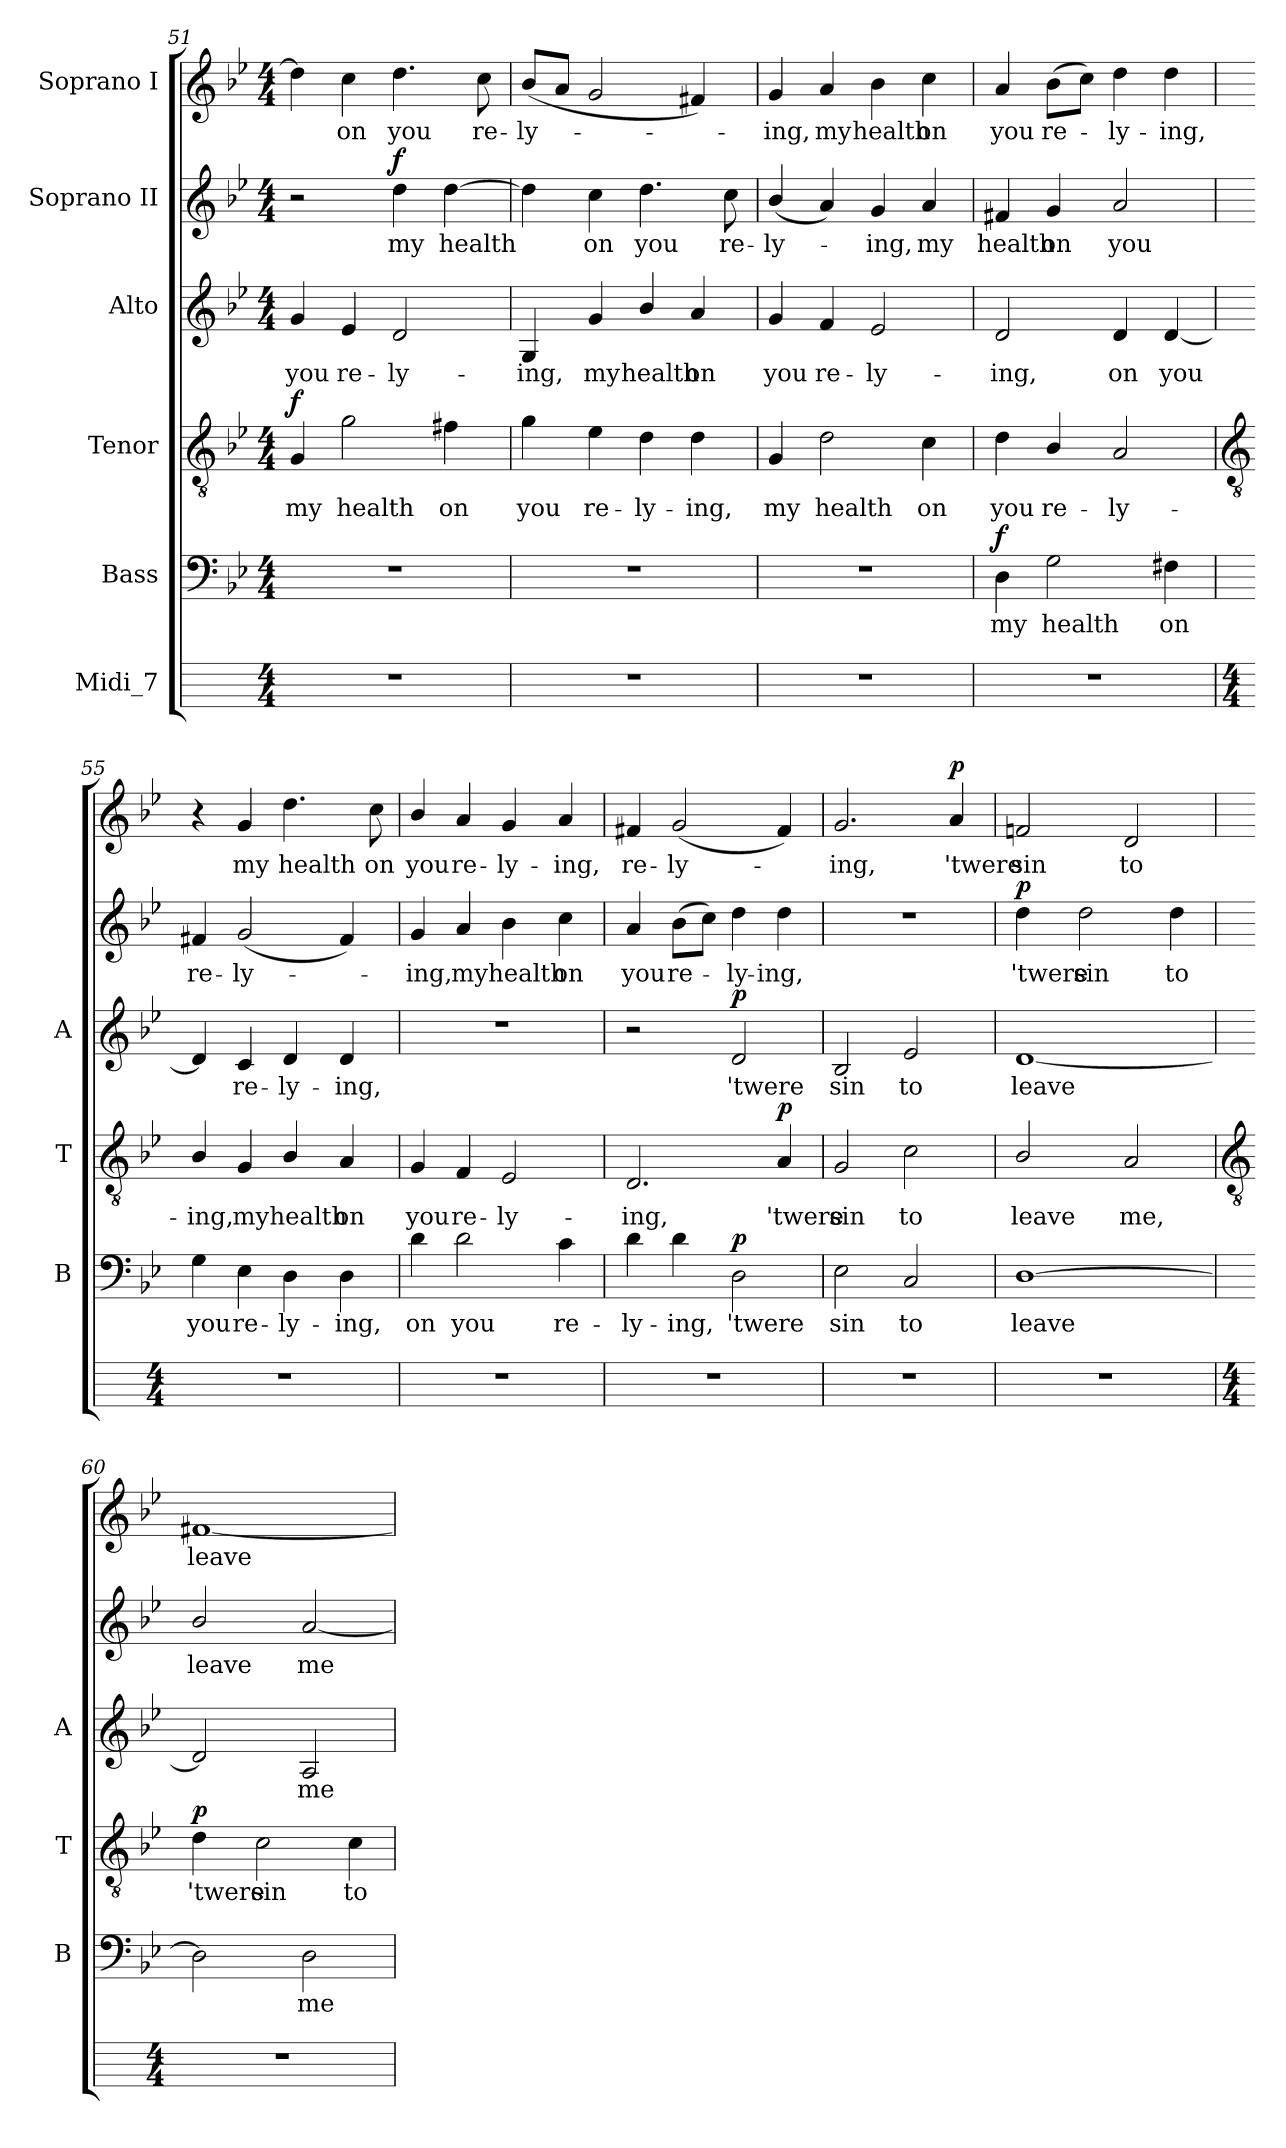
**kern	**kern	**text	**dynam	**kern	**text	**dynam	**kern	**text	**dynam	**kern	**text	**dynam	**kern	**text	**dynam
*part6	*part5	*part5	*part5	*part4	*part4	*part4	*part3	*part3	*part3	*part2	*part2	*part2	*part1	*part1	*part1
*staff6	*staff5	*staff5	*staff5	*staff4	*staff4	*staff4	*staff3	*staff3	*staff3	*staff2	*staff2	*staff2	*staff1	*staff1	*staff1
*I"Midi_7	*I"Bass	*	*	*I"Tenor	*	*	*I"Alto	*	*	*I"Soprano II	*	*	*I"Soprano I	*	*
*	*I'B	*	*	*I'T	*	*	*I'A	*	*	*	*	*	*	*	*
*	*clefF4	*	*	*clefGv2	*	*	*clefG2	*	*	*clefG2	*	*	*clefG2	*	*
*	*k[b-e-]	*	*	*k[b-e-]	*	*	*k[b-e-]	*	*	*k[b-e-]	*	*	*k[b-e-]	*	*
*	*B-:	*	*	*B-:	*	*	*B-:	*	*	*B-:	*	*	*B-:	*	*
*M4/4	*M4/4	*	*	*M4/4	*	*	*M4/4	*	*	*M4/4	*	*	*M4/4	*	*
=51	=51	=51	=51	=51	=51	=51	=51	=51	=51	=51	=51	=51	=51	=51	=51
!	!	!	!	!	!LO:LY:b	!LO:DY:b	!	!LO:LY:b	!	!	!	!	!	!	!
1r	1r	.	.	4G	my	f	4g	you	.	2r	.	.	4dd]	.	.
!	!	!	!	!	!LO:LY:b	!	!	!LO:LY:b	!	!	!	!	!	!LO:LY:b	!
.	.	.	.	2g	health	.	4e-	re-	.	.	.	.	4cc	on	.
!	!	!	!	!	!	!	!	!LO:LY:b	!	!	!LO:LY:b	!LO:DY:b	!	!LO:LY:b	!
.	.	.	.	.	.	.	2d	-ly-	.	4dd	my	f	4.dd	you	.
!	!	!	!	!	!LO:LY:b	!	!	!	!	!	!LO:LY:b	!	!	!	!
.	.	.	.	4f#X	on	.	.	.	.	[4dd	health	.	.	.	.
!	!	!	!	!	!	!	!	!	!	!	!	!	!	!LO:LY:b	!
.	.	.	.	.	.	.	.	.	.	.	.	.	8cc	re-	.
=52	=52	=52	=52	=52	=52	=52	=52	=52	=52	=52	=52	=52	=52	=52	=52
!	!	!	!	!	!LO:LY:b	!	!	!LO:LY:b	!	!	!	!	!	!LO:LY:b	!
1r	1r	.	.	4g	you	.	4G	-ing,	.	4dd]	.	.	(<8b-L	-ly-	.
.	.	.	.	.	.	.	.	.	.	.	.	.	8aJ	.	.
!	!	!	!	!	!LO:LY:b	!	!	!LO:LY:b	!	!	!LO:LY:b	!	!	!	!
.	.	.	.	4e-	re-	.	4g	my	.	4cc	on	.	2g	.	.
!	!	!	!	!	!LO:LY:b	!	!	!LO:LY:b	!	!	!LO:LY:b	!	!	!	!
.	.	.	.	4d	-ly-	.	4b-/	health	.	4.dd	you	.	.	.	.
!	!	!	!	!	!LO:LY:b	!	!	!LO:LY:b	!	!	!	!	!	!	!
.	.	.	.	4d	-ing,	.	4a	on	.	.	.	.	4f#X)	.	.
!	!	!	!	!	!	!	!	!	!	!	!LO:LY:b	!	!	!	!
.	.	.	.	.	.	.	.	.	.	8cc	re-	.	.	.	.
=53	=53	=53	=53	=53	=53	=53	=53	=53	=53	=53	=53	=53	=53	=53	=53
!	!	!	!	!	!LO:LY:b	!	!	!LO:LY:b	!	!	!LO:LY:b	!	!	!LO:LY:b	!
1r	1r	.	.	4G	my	.	4g	you	.	(<4b-/	-ly-	.	4g	ing,	.
!	!	!	!	!	!LO:LY:b	!	!	!LO:LY:b	!	!	!	!	!	!LO:LY:b	!
.	.	.	.	2d	health	.	4f	re-	.	4a)	.	.	4a	my	.
!	!	!	!	!	!	!	!	!LO:LY:b	!	!	!LO:LY:b	!	!	!LO:LY:b	!
.	.	.	.	.	.	.	2e-	-ly-	.	4g	ing,	.	4b-	health	.
!	!	!	!	!	!LO:LY:b	!	!	!	!	!	!LO:LY:b	!	!	!LO:LY:b	!
.	.	.	.	4c	on	.	.	.	.	4a	my	.	4cc	on	.
=54	=54	=54	=54	=54	=54	=54	=54	=54	=54	=54	=54	=54	=54	=54	=54
!	!	!LO:LY:b	!LO:DY:b	!	!LO:LY:b	!	!	!LO:LY:b	!	!	!LO:LY:b	!	!	!LO:LY:b	!
1r	4D	my	f	4d	you	.	2d	-ing,	.	4f#X	health	.	4a	you	.
!	!	!LO:LY:b	!	!	!LO:LY:b	!	!	!	!	!	!LO:LY:b	!	!	!LO:LY:b	!
.	2G	health	.	4B-/	re-	.	.	.	.	4g	on	.	(>8b-L	re-	.
.	.	.	.	.	.	.	.	.	.	.	.	.	8ccJ)	.	.
!	!	!	!	!	!LO:LY:b	!	!	!LO:LY:b	!	!	!LO:LY:b	!	!	!LO:LY:b	!
.	.	.	.	2A	-ly-	.	4d	on	.	2a	you	.	4dd	ly-	.
!	!	!LO:LY:b	!	!	!	!	!	!LO:LY:b	!	!	!	!	!	!LO:LY:b	!
.	4F#X	on	.	.	.	.	[4d	you	.	.	.	.	4dd	-ing,	.
!!LO:LB:g=z
=55	=55	=55	=55	=55	=55	=55	=55	=55	=55	=55	=55	=55	=55	=55	=55
*	*	*	*	*clefGv2	*	*	*	*	*	*	*	*	*	*	*
*M4/4	*	*	*	*	*	*	*	*	*	*	*	*	*	*	*
!	!	!LO:LY:b	!	!	!LO:LY:b	!	!	!	!	!	!LO:LY:b	!	!	!	!
1r	4G	you	.	4B-/	-ing,	.	4d]	.	.	4f#X	re-	.	4r	.	.
!	!	!LO:LY:b	!	!	!LO:LY:b	!	!	!LO:LY:b	!	!	!LO:LY:b	!	!	!LO:LY:b	!
.	4E-	re-	.	4G	my	.	4c	re-	.	(<2g	-ly-	.	4g	my	.
!	!	!LO:LY:b	!	!	!LO:LY:b	!	!	!LO:LY:b	!	!	!	!	!	!LO:LY:b	!
.	4D	-ly-	.	4B-/	health	.	4d	-ly-	.	.	.	.	4.dd	health	.
!	!	!LO:LY:b	!	!	!LO:LY:b	!	!	!LO:LY:b	!	!	!	!	!	!	!
.	4D	-ing,	.	4A/	on	.	4d	-ing,	.	4f#)	.	.	.	.	.
!	!	!	!	!	!	!	!	!	!	!	!	!	!	!LO:LY:b	!
.	.	.	.	.	.	.	.	.	.	.	.	.	8cc	on	.
=56	=56	=56	=56	=56	=56	=56	=56	=56	=56	=56	=56	=56	=56	=56	=56
!	!	!LO:LY:b	!	!	!LO:LY:b	!	!	!	!	!	!LO:LY:b	!	!	!LO:LY:b	!
1r	4d	on	.	4G	you	.	1r	.	.	4g	ing,	.	4b-/	you	.
!	!	!LO:LY:b	!	!	!LO:LY:b	!	!	!	!	!	!LO:LY:b	!	!	!LO:LY:b	!
.	2d	you	.	4F	re-	.	.	.	.	4a	my	.	4a	re-	.
!	!	!	!	!	!LO:LY:b	!	!	!	!	!	!LO:LY:b	!	!	!LO:LY:b	!
.	.	.	.	2E-	-ly-	.	.	.	.	4b-	health	.	4g	-ly-	.
!	!	!LO:LY:b	!	!	!	!	!	!	!	!	!LO:LY:b	!	!	!LO:LY:b	!
.	4c	re-	.	.	.	.	.	.	.	4cc	on	.	4a	-ing,	.
=57	=57	=57	=57	=57	=57	=57	=57	=57	=57	=57	=57	=57	=57	=57	=57
!	!	!LO:LY:b	!	!	!LO:LY:b	!	!	!	!	!	!LO:LY:b	!	!	!LO:LY:b	!
1r	4d	-ly-	.	2.D	-ing,	.	2r	.	.	4a	you	.	4f#X	re-	.
!	!	!LO:LY:b	!	!	!	!	!	!	!	!	!LO:LY:b	!	!	!LO:LY:b	!
.	4d	-ing,	.	.	.	.	.	.	.	(>8b-L	re-	.	(<2g	-ly-	.
.	.	.	.	.	.	.	.	.	.	8ccJ)	.	.	.	.	.
!	!	!LO:LY:b	!LO:DY:b	!	!	!	!	!LO:LY:b	!LO:DY:b	!	!LO:LY:b	!	!	!	!
.	2D	'twere	p	.	.	.	2d	'twere	p	4dd	ly-	.	.	.	.
!	!	!	!	!	!LO:LY:b	!LO:DY:b	!	!	!	!	!LO:LY:b	!	!	!	!
.	.	.	.	4A/	'twere	p	.	.	.	4dd	-ing,	.	4f#)	.	.
=58	=58	=58	=58	=58	=58	=58	=58	=58	=58	=58	=58	=58	=58	=58	=58
!	!	!LO:LY:b	!	!	!LO:LY:b	!	!	!LO:LY:b	!	!	!	!	!	!LO:LY:b	!
1r	2E-	sin	.	2G	sin	.	2B-	sin	.	1r	.	.	2.g	ing,	.
!	!	!LO:LY:b	!	!	!LO:LY:b	!	!	!LO:LY:b	!	!	!	!	!	!	!
.	2C	to	.	2c	to	.	2e-	to	.	.	.	.	.	.	.
!	!	!	!	!	!	!	!	!	!	!	!	!	!	!LO:LY:b	!LO:DY:b
.	.	.	.	.	.	.	.	.	.	.	.	.	4a	'twere	p
=59	=59	=59	=59	=59	=59	=59	=59	=59	=59	=59	=59	=59	=59	=59	=59
!	!	!LO:LY:b	!	!	!LO:LY:b	!	!	!LO:LY:b	!	!	!LO:LY:b	!LO:DY:b	!	!LO:LY:b	!
1r	[1D	leave	.	2B-/	leave	.	[1d	leave	.	4dd	'twere	p	2fn	sin	.
!	!	!	!	!	!	!	!	!	!	!	!LO:LY:b	!	!	!	!
.	.	.	.	.	.	.	.	.	.	2dd	sin	.	.	.	.
!	!	!	!	!	!LO:LY:b	!	!	!	!	!	!	!	!	!LO:LY:b	!
.	.	.	.	2A	me,	.	.	.	.	.	.	.	2d	to	.
!	!	!	!	!	!	!	!	!	!	!	!LO:LY:b	!	!	!	!
.	.	.	.	.	.	.	.	.	.	4dd	to	.	.	.	.
!!LO:LB:g=z
=60	=60	=60	=60	=60	=60	=60	=60	=60	=60	=60	=60	=60	=60	=60	=60
*	*	*	*	*clefGv2	*	*	*	*	*	*	*	*	*	*	*
*M4/4	*	*	*	*	*	*	*	*	*	*	*	*	*	*	*
!	!	!	!	!	!LO:LY:b	!LO:DY:b	!	!	!	!	!LO:LY:b	!	!	!LO:LY:b	!
1r	2D]	.	.	4d	'twere	p	2d]	.	.	2b-/	leave	.	[1f#X	leave	.
!	!	!	!	!	!LO:LY:b	!	!	!	!	!	!	!	!	!	!
.	.	.	.	2c	sin	.	.	.	.	.	.	.	.	.	.
!	!	!LO:LY:b	!	!	!	!	!	!LO:LY:b	!	!	!LO:LY:b	!	!	!	!
.	2D	me	.	.	.	.	2A	me	.	[2a	me	.	.	.	.
!	!	!	!	!	!LO:LY:b	!	!	!	!	!	!	!	!	!	!
.	.	.	.	4c	to	.	.	.	.	.	.	.	.	.	.
=	=	=	=	=	=	=	=	=	=	=	=	=	=	=	=
*-	*-	*-	*-	*-	*-	*-	*-	*-	*-	*-	*-	*-	*-	*-	*-
